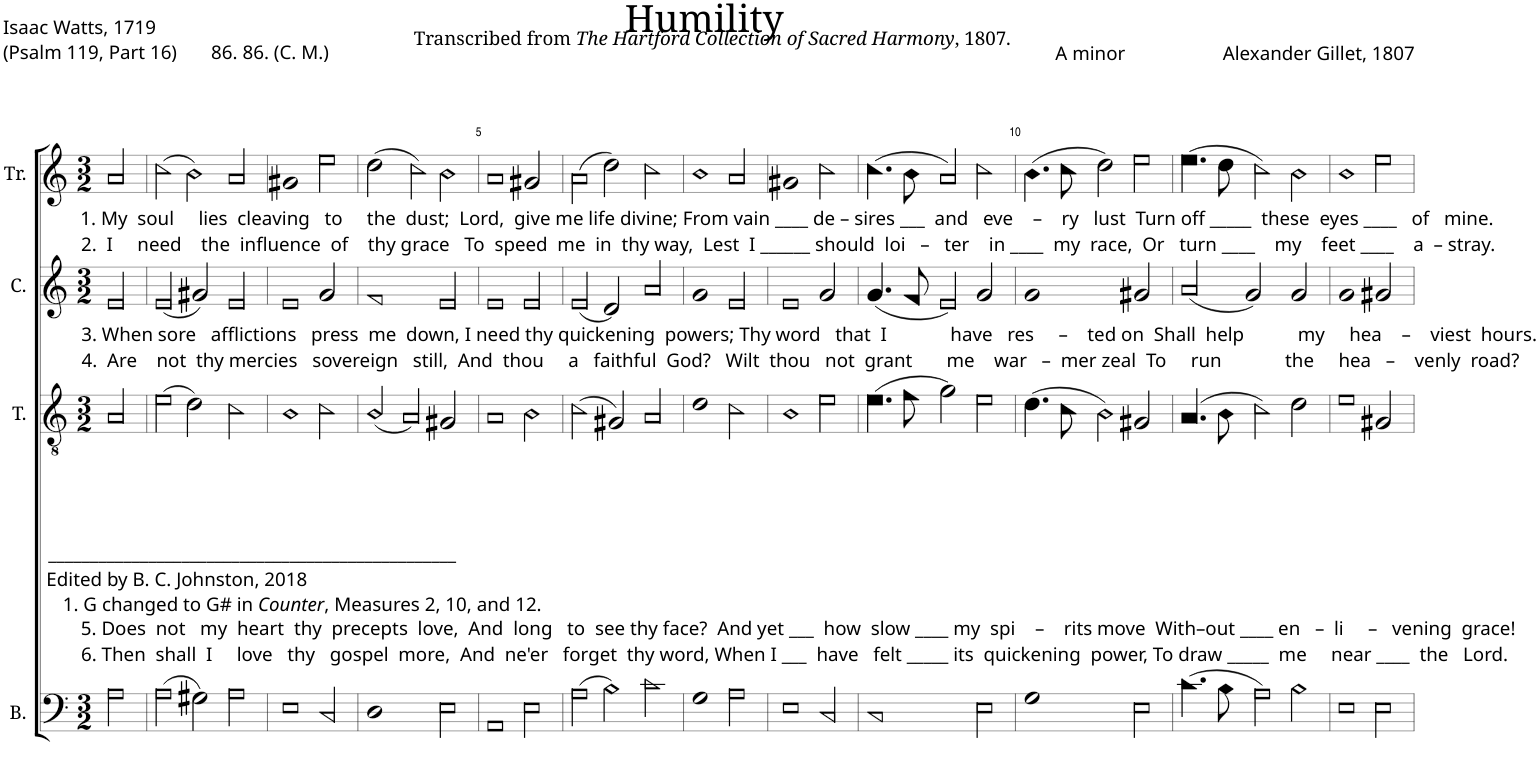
**kern	**kern	**kern	**kern
*part4	*part3	*part2	*part1
*staff4	*staff3	*staff2	*staff1
*I"B.	*I"T.	*I"C.	*I"Tr.
*I'B.	*I'T.	*	*I'Tr. 1
*clefF4	*clefGv2	*clefG2	*clefG2
*k[]	*k[]	*k[]	*k[]
*M3/2	*M3/2	*M3/2	*M3/2
=1	=1	=1	=1
!	!	!	!LO:TX:b:t=1. My  soul     lies  cleaving   to     the  dust;  Lord,  give me life divine; From vain ____ de – sires ___  and   eve    –    ry   lust  Turn off _____  these  eyes ____   of   mine.
!	!	!	!LO:TX:b:t=2.  I     need    the  influence  of    thy grace   To  speed  me  in  thy way,  Lest  I ______ should  loi   –   ter    in ____  my  race,  Or   turn ____    my    feet ____    a  – stray.
!	!	!LO:TX:b:t=3. When sore   afflictions   press  me  down, I need thy quickening  powers; Thy word   that  I             have   res     –    ted on  Shall  help           my     hea    –    viest  hours.	!
!	!	!LO:TX:b:t=4.  Are    not  thy mercies   sovereign   still,  And  thou     a   faithful  God?   Wilt  thou   not  grant       me    war   –  mer zeal  To     run             the     hea   –    venly  road?	!
!	!LO:TX:b:t=_________________________________________________	!	!
!	!LO:TX:b:t=Edited by B. C. Johnston, 2018	!	!
!	!LO:TX:b:t=1. G changed to G# in	!	!
!	!LO:TX:b:i:t=Counter	!	!
!	!LO:TX:b:t=, Measures 2, 10, and 12.	!	!
!	!LO:TX:b:t=5. Does  not   my  heart  thy  precepts  love,  And  long   to  see thy face?  And yet ___  how  slow ____ my  spi    –    rits move  With–out ____ en   –  li     –   vening  grace!	!	!
!	!LO:TX:b:t=6. Then  shall  I     love   thy   gospel  more,  And  ne'er   forget  thy word, When I ___  have   felt _____ its  quickening  power, To draw _____  me     near ____  the   Lord.	!	!
2A!\	2A!/	2e!/	2a!/
=2	=2	=2	=2
(2A!\	(2e!\	(2e!/	(2cc!\
2G#X!\)	2d!\)	2g#X!/)	2b!\)
2A!\	2c!\	2e!/	2a!/
=3	=3	=3	=3
1E!	1B!	1e!	1g#X!
2C!/	2c!\	2g!/	2ee!\
=4	=4	=4	=4
1D!	(2B!/	1f!	(2dd!\
.	2A!/)	.	2cc!\)
2E!\	2G#X!/	2e!/	2b!\
=5	=5	=5	=5
1AA!	1A!	1e!	1a!
2E!\	2B!\	2e!/	2g#X!/
=6	=6	=6	=6
(2A!\	(2c!\	(2e!/	(2a!\
2B!\)	2G#X!/)	2d!/)	2dd!\)
2c!\	2A!/	2a!/	2cc!\
=7	=7	=7	=7
1G!	1d!	1g!	1b!
2A!\	2c!\	2e!/	2a!/
=8	=8	=8	=8
1E!	1B!	1e!	1g#X!
2C!/	2e!\	2g!/	2cc!\
=9	=9	=9	=9
1C!	(4.e!\	(4.g!/	(4.cc!\
.	8f!\	8f!/	8b!\
.	2g!\)	2e!/)	2a!/)
2E!\	2e!\	2g!/	2cc!\
=10	=10	=10	=10
1G!	(4.d!\	1g!	(4.b!\
.	8c!\	.	8cc!\
.	2B!\)	.	2dd!\)
2E!\	2G#X!/	2g#X!/	2ee!\
=11	=11	=11	=11
(4.c!\	(4.A!/	(2a!/	(4.ee!\
8B!\	8B!\	.	8dd!\
2A!\)	2c!\)	2g!/)	2cc!\)
2B!\	2d!\	2g!/	2b!\
=12	=12	=12	=12
1E!	1e!	1g!	1b!
2E!\	2G#X!/	2g#X!/	2ee!\
=	=	=	=
*-	*-	*-	*-
